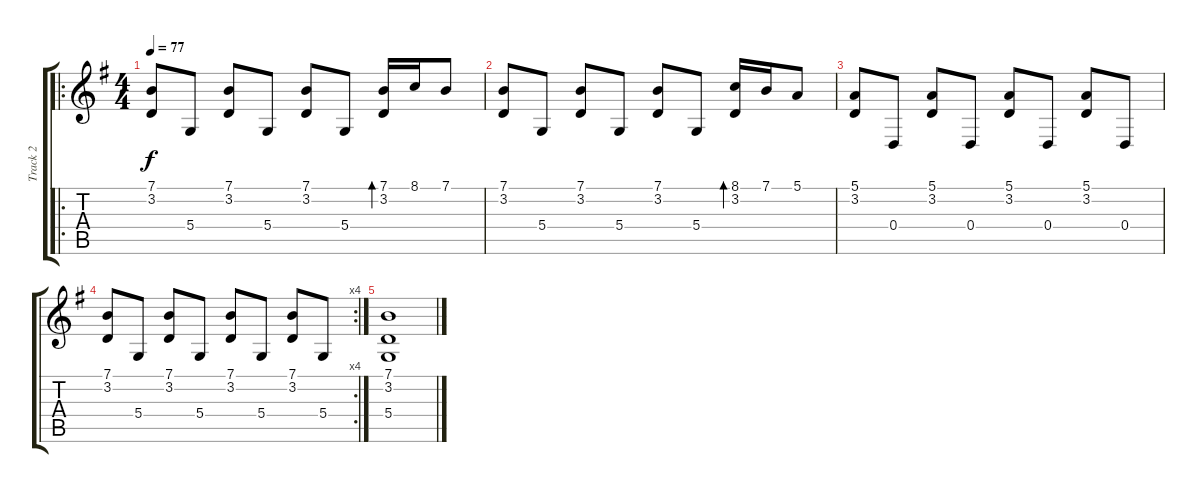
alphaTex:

\track ("Track 2" "Track 2") {instrument acousticgrandpiano}
\staff {score tabs}
\tuning (E4 B3 G3 D3 A2 E2) {hide}
\ro
\ts (4 4)
\tempo 77
\clef g2
\ks g
(7.1 3.2).8{dy f} 5.4.8 (7.1 3.2).8 5.4.8 (7.1 3.2).8 5.4.8 (7.1 3.2).16{bd 480} 8.1.16 7.1.8 |
(7.1 3.2).8 5.4.8 (7.1 3.2).8 5.4.8 (7.1 3.2).8 5.4.8 (8.1 3.2).16{bd 480} 7.1.16 5.1.8 |
(5.1 3.2).8 0.4.8 (5.1 3.2).8 0.4.8 (5.1 3.2).8 0.4.8 (5.1 3.2).8 0.4.8 |
\rc 4
(7.1 3.2).8 5.4.8 (7.1 3.2).8 5.4.8 (7.1 3.2).8 5.4.8 (7.1 3.2).8 5.4.8 |
(7.1 3.2 5.4).1
